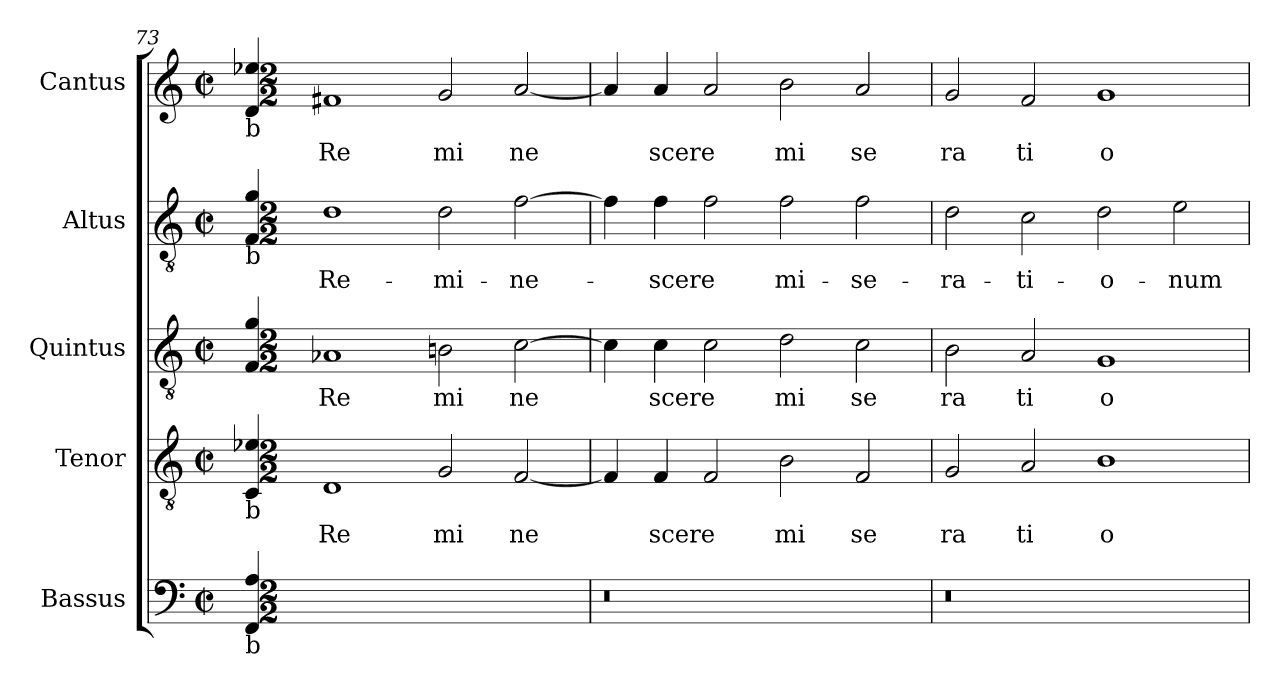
**kern	**kern	**text	**kern	**text	**kern	**text	**kern	**text
*part5	*part4	*part4	*part3	*part3	*part2	*part2	*part1	*part1
*staff5	*staff4	*staff4	*staff3	*staff3	*staff2	*staff2	*staff1	*staff1
*I"Bassus	*I"Tenor	*	*I"Quintus	*	*I"Altus	*	*I"Cantus	*
!!LO:PB:g=z
*clefF4	*clefGv2	*	*clefGv2	*	*clefGv2	*	*clefG2	*
*k[]	*k[]	*	*k[]	*	*k[]	*	*k[]	*
*C:	*C:	*	*C:	*	*C:	*	*C:	*
*M2/2	*M2/2	*	*M2/2	*	*M2/2	*	*M2/2	*
*met(c|)	*met(c|)	*	*met(c|)	*	*met(c|)	*	*met(c|)	*
=73	=73	=73	=73	=73	=73	=73	=73	=73
!	!	!	!	!	!	!	!LO:TX:b:t=b	!
!	!	!	!	!	!LO:TX:b:t=b	!	!	!
!	!LO:TX:b:t=b	!	!	!	!	!	!	!
!LO:TX:b:t=b	!	!	!	!	!	!	!	!
4A/ 4FF/	4e-X/ 4C/	.	4g/ 4F/	.	4g/ 4F/	.	4ee-X/ 4d/	.
*M2/2	*M2/2	*	*M2/2	*	*M2/2	*	*M2/2	*
*met(c|)	*met(c|)	*	*met(c|)	*	*met(c|)	*	*met(c|)	*
!	!	!LO:LY:b:cj	!	!LO:LY:b:cj	!	!LO:LY:b:cj	!	!LO:LY:b:cj
0ryy	1D	Re	1A-X	Re	1d	Re-	1f#X	Re
!	!	!LO:LY:b:cj	!	!LO:LY:b:cj	!	!LO:LY:b:cj	!	!LO:LY:b:cj
.	2G/	mi	2Bn\	mi	2d\	-mi-	2g/	mi
!	!	!LO:LY:b:cj	!	!LO:LY:b:cj	!	!LO:LY:b:cj	!	!LO:LY:b:cj
.	[<2F/	ne	[>2c\	ne	[>2f\	-ne-	[<2a/	ne
=74	=74	=74	=74	=74	=74	=74	=74	=74
0r	4F/]	.	4c\]	.	4f\]	.	4a/]	.
!	!	!LO:LY:b:cj	!	!LO:LY:b:cj	!	!LO:LY:b:cj	!	!LO:LY:b:cj
.	4F/	scere	4c\	scere	4f\	-scere	4a/	scere
.	2F/	.	2c\	.	2f\	.	2a/	.
!	!	!LO:LY:b:cj	!	!LO:LY:b:cj	!	!LO:LY:b:cj	!	!LO:LY:b:cj
.	2B\	mi	2d\	mi	2f\	mi-	2b\	mi
!	!	!LO:LY:b:cj	!	!LO:LY:b:cj	!	!LO:LY:b:cj	!	!LO:LY:b:cj
.	2F/	se	2c\	se	2f\	-se-	2a/	se
=75	=75	=75	=75	=75	=75	=75	=75	=75
!	!	!LO:LY:b:cj	!	!LO:LY:b:cj	!	!LO:LY:b:cj	!	!LO:LY:b:cj
0r	2G/	ra	2B\	ra	2d\	-ra-	2g/	ra
!	!	!LO:LY:b:cj	!	!LO:LY:b:cj	!	!LO:LY:b:cj	!	!LO:LY:b:cj
.	2A/	ti	2A/	ti	2c\	-ti-	2f/	ti
!	!	!LO:LY:b:cj	!	!LO:LY:b:cj	!	!LO:LY:b:cj	!	!LO:LY:b:cj
.	1B	o	1G	o	2d\	-o-	1g	o
!	!	!	!	!	!	!LO:LY:b:cj	!	!
.	.	.	.	.	2e\	-num	.	.
=	=	=	=	=	=	=	=	=
*-	*-	*-	*-	*-	*-	*-	*-	*-
